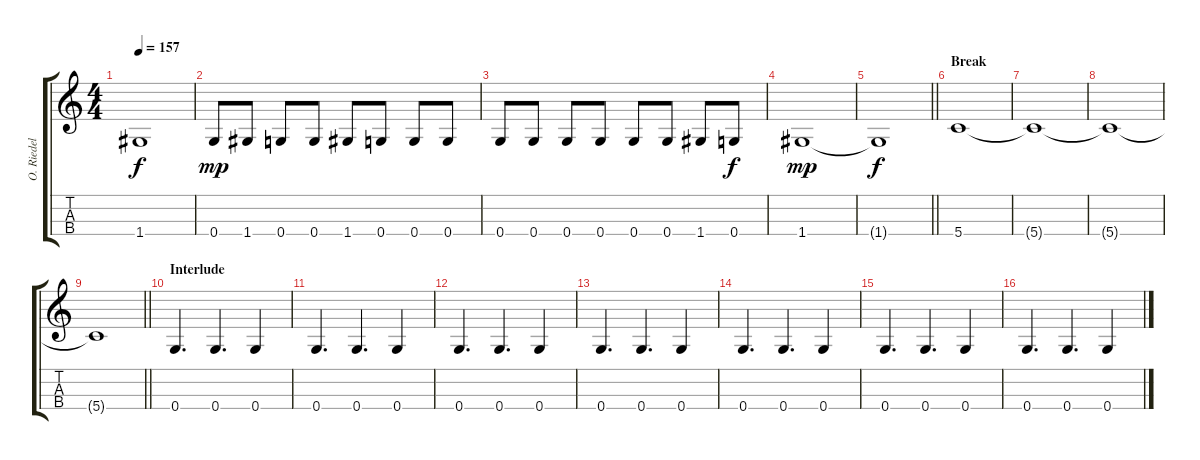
\track ("O. Riedel" "O. Riedel") {instrument electricbassfinger}
\staff {score tabs}
\tuning (A2 E2 C2 G2) {hide}
\ts (4 4)
\tempo 157
\clef g2
\ks c
1.4{t}.1{dy f} |
0.4.8{dy mp} 1.4.8 0.4.8 0.4.8 1.4.8 0.4.8 0.4.8 0.4.8 |
0.4.8 0.4.8 0.4.8 0.4.8 0.4.8 0.4.8 1.4.8 0.4.8{dy f} |
1.4.1{dy mp} |
\barLineRight lightlight
1.4{t}.1{dy f} |
\section ("" "Break")
5.4.1 |
5.4{t}.1 |
5.4{t}.1 |
\barLineRight lightlight
5.4{t}.1 |
\section ("" "Interlude")
0.4.4{d} 0.4.4{d} 0.4.4 |
0.4.4{d} 0.4.4{d} 0.4.4 |
0.4.4{d} 0.4.4{d} 0.4.4 |
0.4.4{d} 0.4.4{d} 0.4.4 |
0.4.4{d} 0.4.4{d} 0.4.4 |
0.4.4{d} 0.4.4{d} 0.4.4 |
0.4.4{d} 0.4.4{d} 0.4.4
